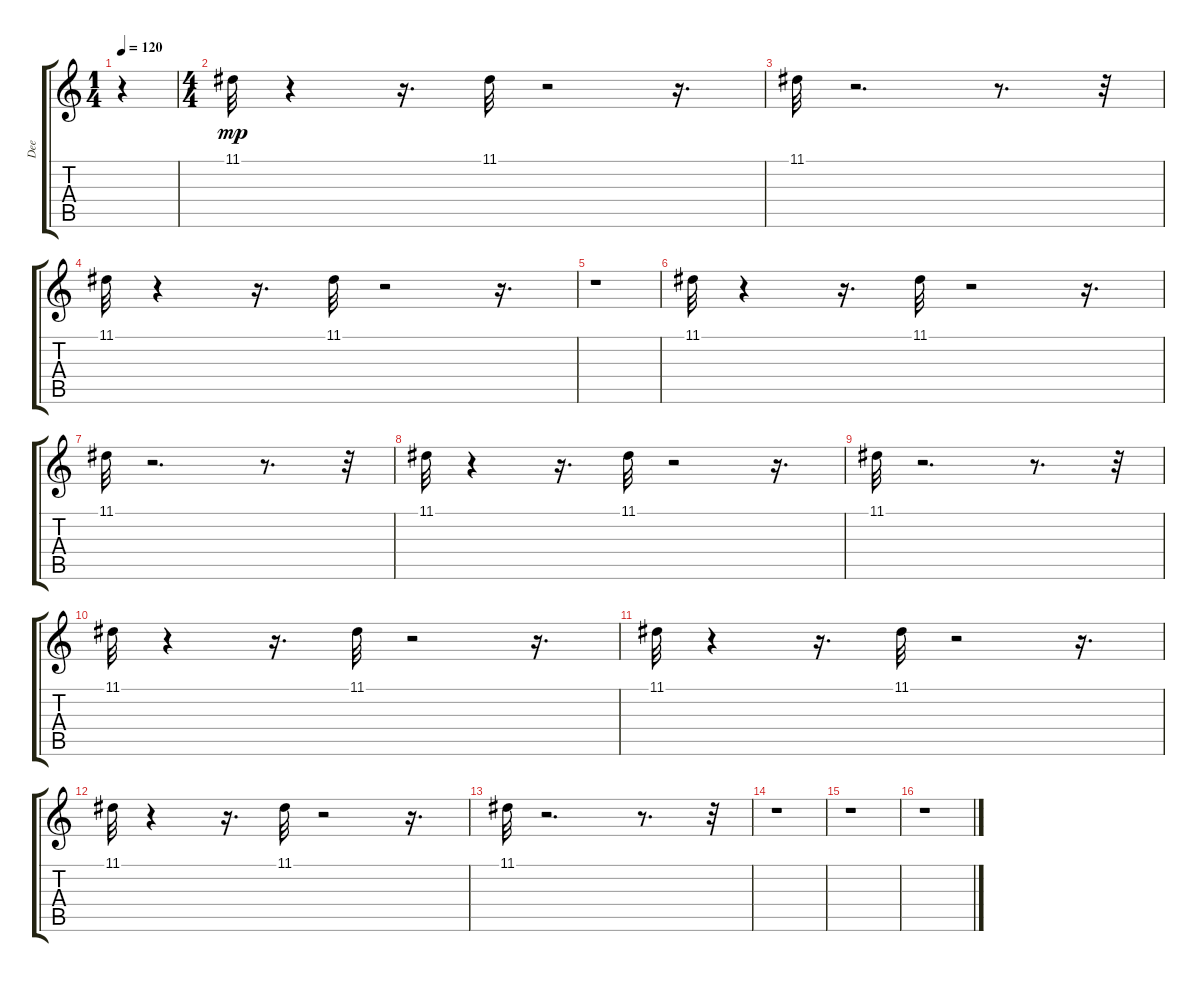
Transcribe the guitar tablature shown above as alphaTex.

\track ("Dee                 " "Dee       ") {instrument acousticgrandpiano}
\staff {score tabs}
\tuning (E4 B3 G3 D3 A2 E2) {hide}
\ts (1 4)
\tempo 120
\clef g2
\ks c
r.4{dy mp instrument acousticgrandpiano} |
\ts (4 4)
11.1.32 r.4 r.16{d} 11.1.32 r.2 r.16{d} |
11.1.32 r.2{d} r.8{d} r.32 |
11.1.32 r.4 r.16{d} 11.1.32 r.2 r.16{d} |
r.1 |
11.1.32 r.4 r.16{d} 11.1.32 r.2 r.16{d} |
11.1.32 r.2{d} r.8{d} r.32 |
11.1.32 r.4 r.16{d} 11.1.32 r.2 r.16{d} |
11.1.32 r.2{d} r.8{d} r.32 |
11.1.32 r.4 r.16{d} 11.1.32 r.2 r.16{d} |
11.1.32 r.4 r.16{d} 11.1.32 r.2 r.16{d} |
11.1.32 r.4 r.16{d} 11.1.32 r.2 r.16{d} |
11.1.32 r.2{d} r.8{d} r.32 |
r.1 |
r.1 |
r.1
